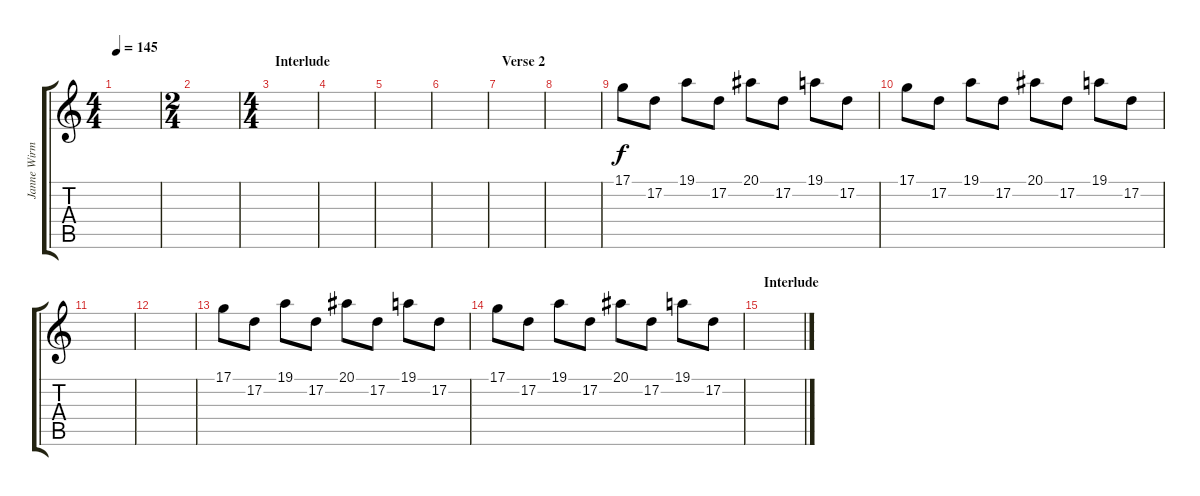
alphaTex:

\track ("Janne Wirman (Verse)" "Janne Wirm") {instrument stringensemble1}
\staff {score tabs}
\tuning (D4 A3 F3 C3 G2 D2) {hide}
\ts (4 4)
\tempo 145
\clef g2
\ks c
|
\ts (2 4)
|
\ts (4 4)
\section ("" "Interlude")
|
|
|
|
\section ("" "Verse 2")
|
|
17.1.8 17.2.8 19.1.8 17.2.8 20.1.8 17.2.8 19.1.8 17.2.8 |
17.1.8 17.2.8 19.1.8 17.2.8 20.1.8 17.2.8 19.1.8 17.2.8 |
|
|
17.1.8 17.2.8 19.1.8 17.2.8 20.1.8 17.2.8 19.1.8 17.2.8 |
17.1.8 17.2.8 19.1.8 17.2.8 20.1.8 17.2.8 19.1.8 17.2.8 |
\section ("" "Interlude")
